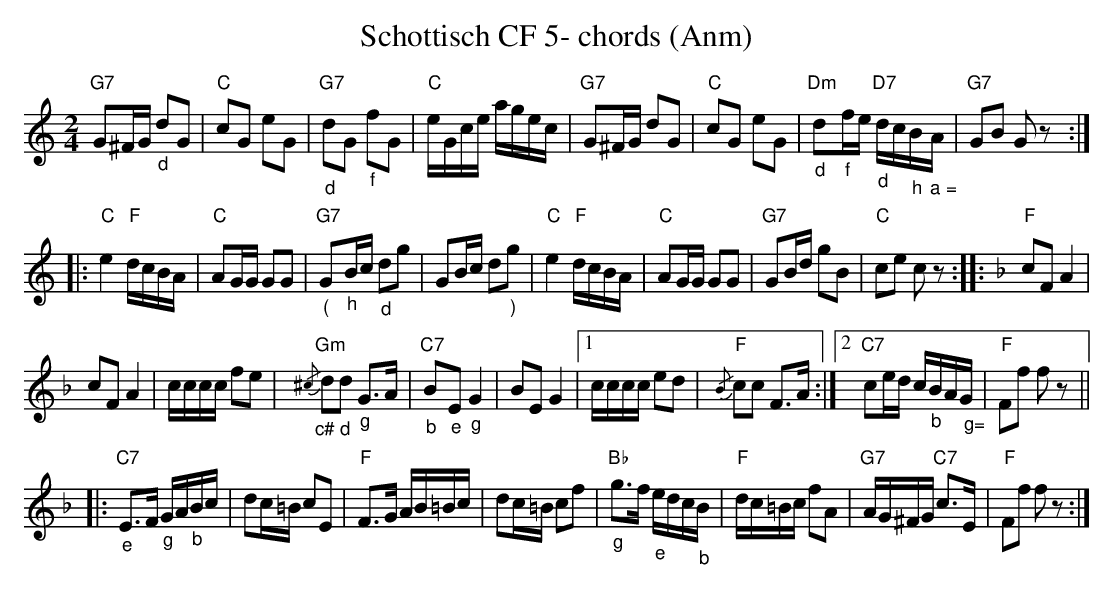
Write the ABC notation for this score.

X:1
T:Schottisch CF 5- chords (Anm)
M:2/4
L:1/16
K:Cmaj%%MIDI gchordon
"G7"G2^FG "_d"d2G2 | "C"c2G2 e2G2 | "G7""_d"d2G2 "_f"f2G2 | "C"eGce agec | "G7"G2^FG d2G2 | "C"c2G2 e2G2 | "Dm""_d"d2"_f"fe "D7""_d"dc"_h"B"_ a ="A | \
"G7"G2B2 G2z2 ::
 "C"e4"F"dcBA | "C"A2GG G2G2 | "G7""_("G2"_h"Bc "_d"d2g2 | G2Bc d2"_)"g2 | "C"e4 "F"dcBA | "C"A2GG G2G2 | \
"G7"G2Bd g2B2 | "C"c2e2 c2z2 :: [K:Fmaj] "F"c2F2A4 |
 c2F2A4 | cccc f2e2 | "Gm""_c# d"{/^c}d2d2 "_g"G3A | "C7""_b"B2"_e"E2"_g"G4 | \
B2E2G4 |1 cccc e2d2 | "F"{/B}c2c2 F3A :|2 "C7"c2ed c"_b"BA"_  g="G | "F"F2f2 f2z2 ||
|: "C7""_e"E3F "_g"GA"_b"Bc | d2c=B c2E2 | \
"F"F3G AB=Bc | d2c=B c2f2 | "Bb""_g"g3f "_e"edc"_b"B | "F"dc=Bc f2A2 | "G7"AG^FG "C7"c3E | "F"F2f2 f2z2 :|
